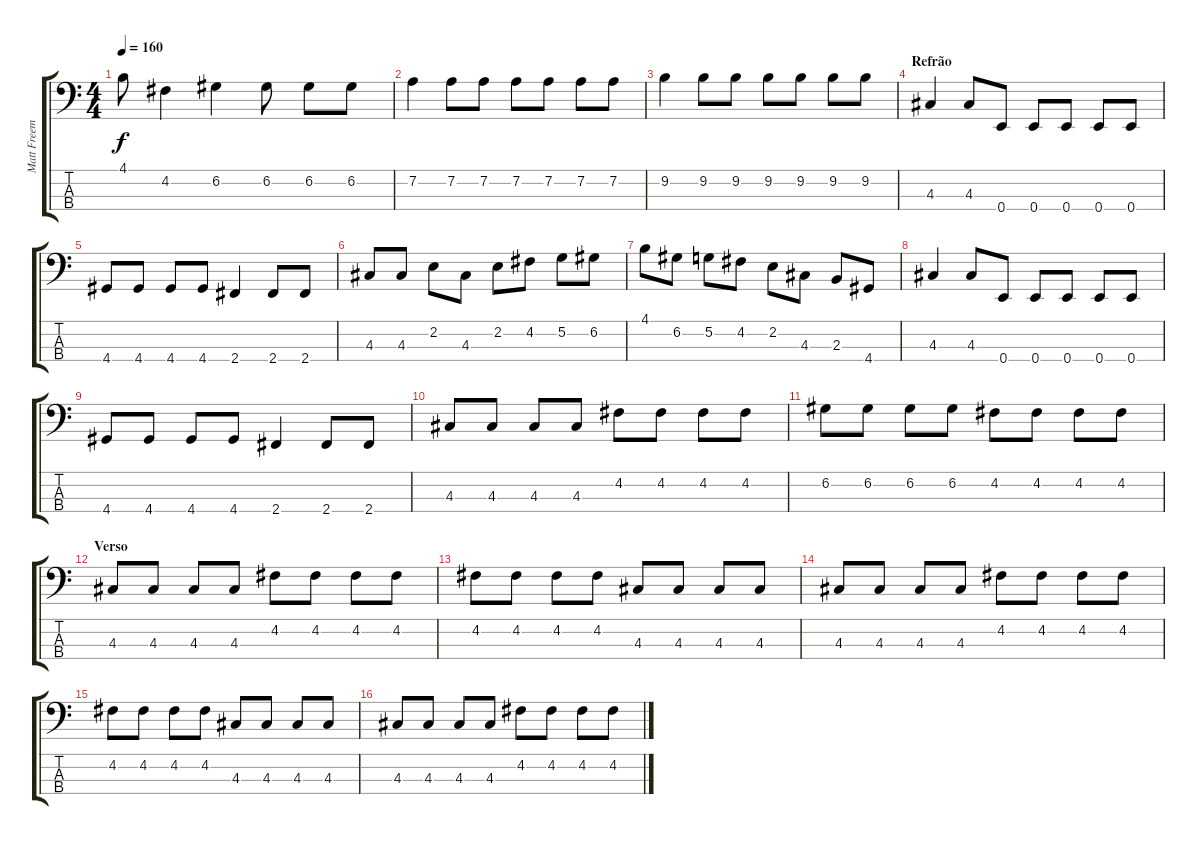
\track ("Matt Freeman" "Matt Freem") {instrument electricbasspick}
\staff {score tabs}
\tuning (G2 D2 A1 E1) {hide}
\ts (4 4)
\tempo 160
\clef f4
\ks c
4.1.8{dy f} 4.2.4 6.2.4 6.2.8 6.2.8 6.2.8 |
7.2.4 7.2.8 7.2.8 7.2.8 7.2.8 7.2.8 7.2.8 |
9.2.4 9.2.8 9.2.8 9.2.8 9.2.8 9.2.8 9.2.8 |
\section ("" "Refrão")
4.3.4 4.3.8 0.4.8 0.4.8 0.4.8 0.4.8 0.4.8 |
4.4.8 4.4.8 4.4.8 4.4.8 2.4.4 2.4.8 2.4.8 |
4.3.8 4.3.8 2.2.8 4.3.8 2.2.8 4.2.8 5.2.8 6.2.8 |
4.1.8 6.2.8 5.2.8 4.2.8 2.2.8 4.3.8 2.3.8 4.4.8 |
4.3.4 4.3.8 0.4.8 0.4.8 0.4.8 0.4.8 0.4.8 |
4.4.8 4.4.8 4.4.8 4.4.8 2.4.4 2.4.8 2.4.8 |
4.3.8 4.3.8 4.3.8 4.3.8 4.2.8 4.2.8 4.2.8 4.2.8 |
6.2.8 6.2.8 6.2.8 6.2.8 4.2.8 4.2.8 4.2.8 4.2.8 |
\section ("" "Verso")
4.3.8 4.3.8 4.3.8 4.3.8 4.2.8 4.2.8 4.2.8 4.2.8 |
4.2.8 4.2.8 4.2.8 4.2.8 4.3.8 4.3.8 4.3.8 4.3.8 |
4.3.8 4.3.8 4.3.8 4.3.8 4.2.8 4.2.8 4.2.8 4.2.8 |
4.2.8 4.2.8 4.2.8 4.2.8 4.3.8 4.3.8 4.3.8 4.3.8 |
4.3.8 4.3.8 4.3.8 4.3.8 4.2.8 4.2.8 4.2.8 4.2.8
